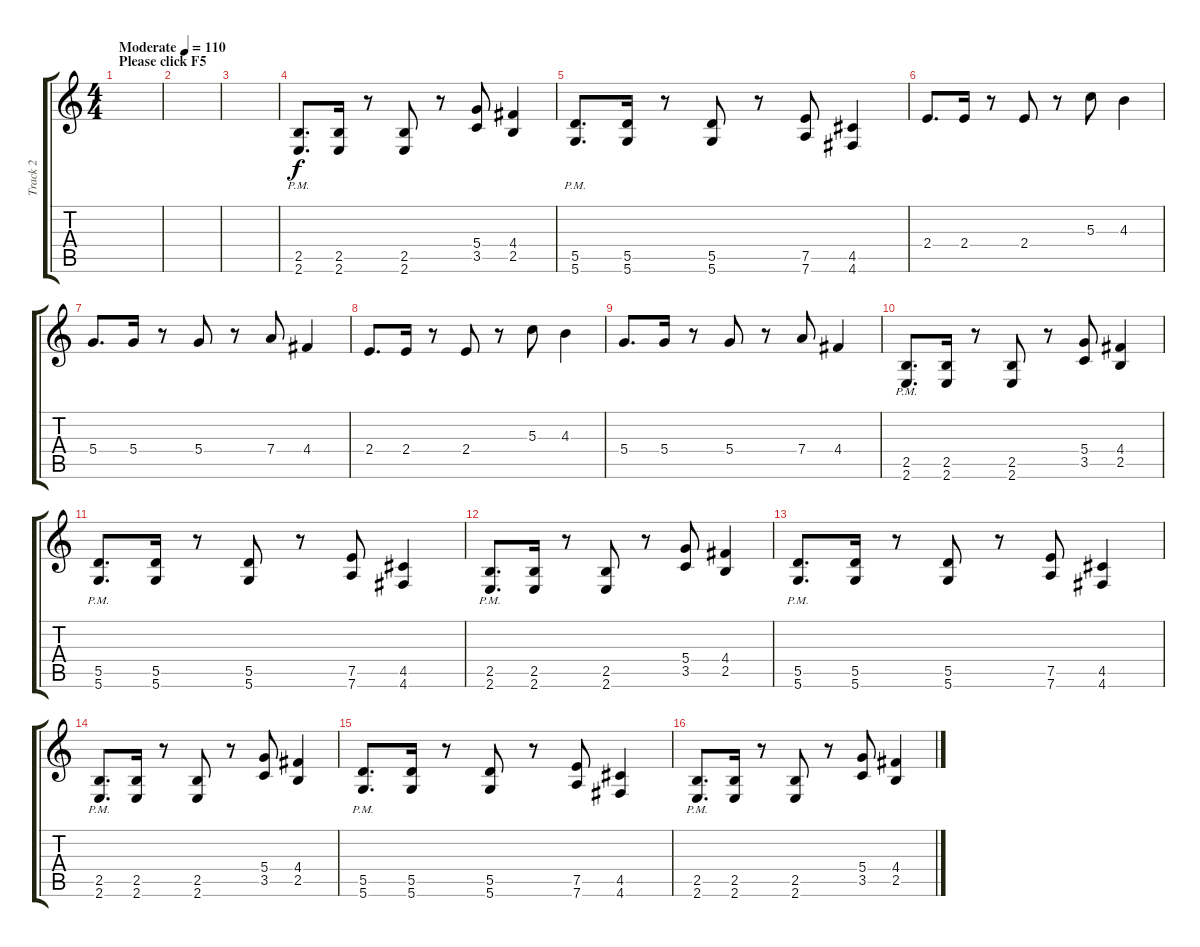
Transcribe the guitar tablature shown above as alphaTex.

\track ("Track 2" "Track 2") {instrument distortionguitar}
\staff {score tabs}
\tuning (E4 B3 G3 D3 A2 D2) {hide}
\ts (4 4)
\section ("" "Please click F5")
\tempo (110 "Moderate")
\clef g2
\ks c
|
|
|
(2.5{pm} 2.6{pm}).8{d} (2.5 2.6).16 r.8 (2.5 2.6).8 r.8 (5.4 3.5).8 (4.4 2.5).4 |
(5.5{pm} 5.6{pm}).8{d} (5.5 5.6).16 r.8 (5.5 5.6).8 r.8 (7.5 7.6).8 (4.5 4.6).4 |
2.4.8{d} 2.4.16 r.8 2.4.8 r.8 5.3.8 4.3.4 |
5.4.8{d} 5.4.16 r.8 5.4.8 r.8 7.4.8 4.4.4 |
2.4.8{d} 2.4.16 r.8 2.4.8 r.8 5.3.8 4.3.4 |
5.4.8{d} 5.4.16 r.8 5.4.8 r.8 7.4.8 4.4.4 |
(2.5{pm} 2.6{pm}).8{d} (2.5 2.6).16 r.8 (2.5 2.6).8 r.8 (5.4 3.5).8 (4.4 2.5).4 |
(5.5{pm} 5.6{pm}).8{d} (5.5 5.6).16 r.8 (5.5 5.6).8 r.8 (7.5 7.6).8 (4.5 4.6).4 |
(2.5{pm} 2.6{pm}).8{d} (2.5 2.6).16 r.8 (2.5 2.6).8 r.8 (5.4 3.5).8 (4.4 2.5).4 |
(5.5{pm} 5.6{pm}).8{d} (5.5 5.6).16 r.8 (5.5 5.6).8 r.8 (7.5 7.6).8 (4.5 4.6).4 |
(2.5{pm} 2.6{pm}).8{d} (2.5 2.6).16 r.8 (2.5 2.6).8 r.8 (5.4 3.5).8 (4.4 2.5).4 |
(5.5{pm} 5.6{pm}).8{d} (5.5 5.6).16 r.8 (5.5 5.6).8 r.8 (7.5 7.6).8 (4.5 4.6).4 |
(2.5{pm} 2.6{pm}).8{d} (2.5 2.6).16 r.8 (2.5 2.6).8 r.8 (5.4 3.5).8 (4.4 2.5).4
